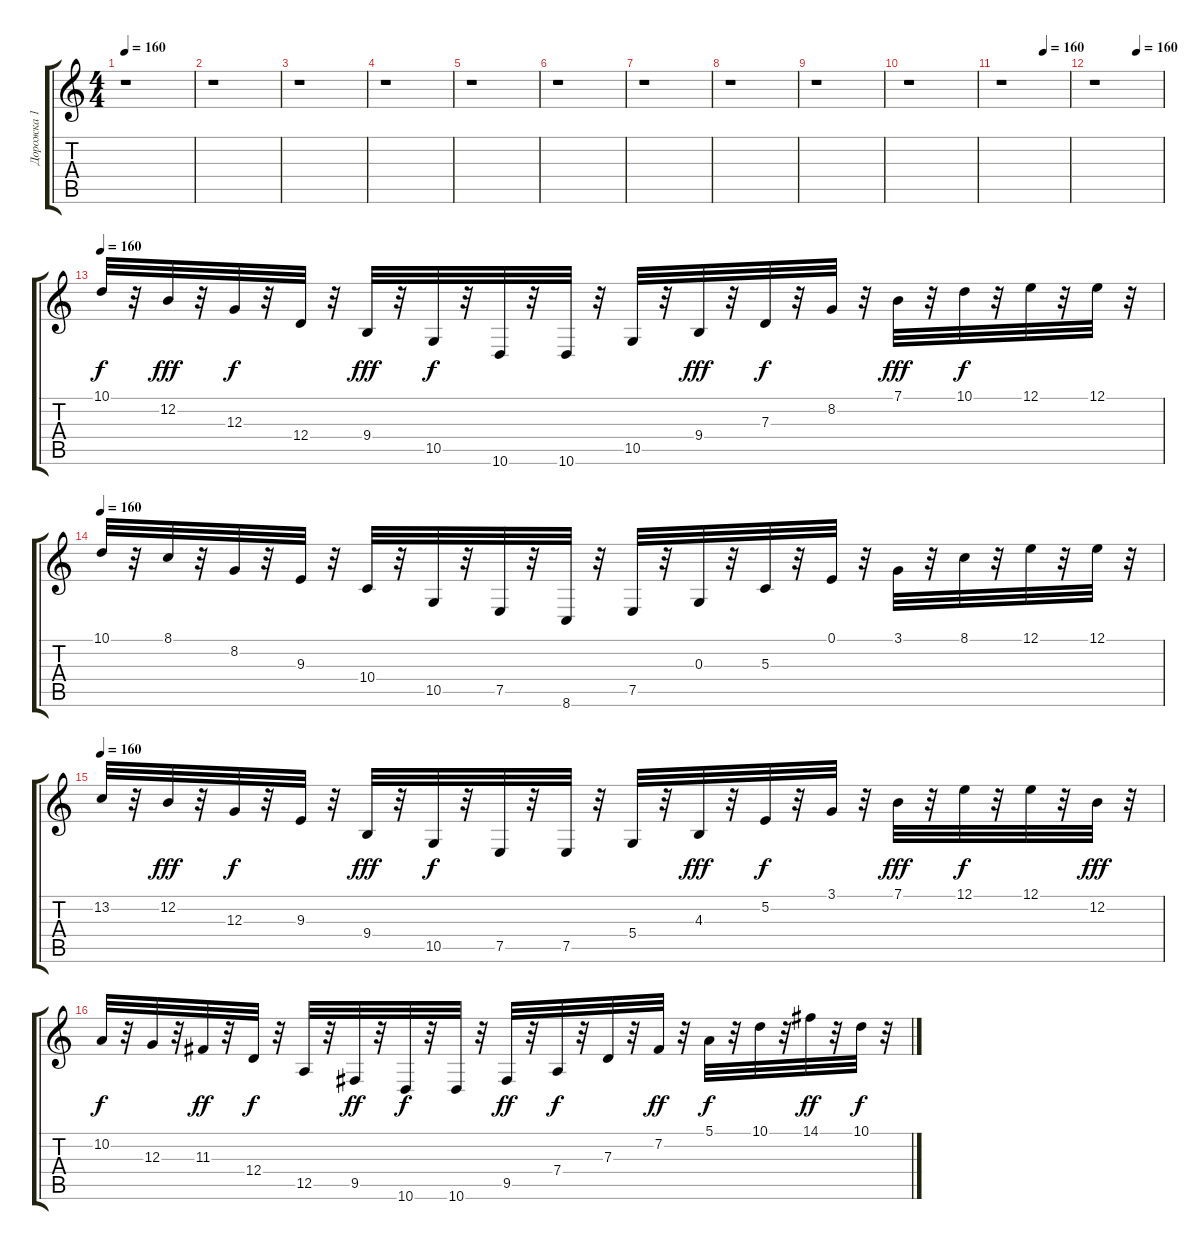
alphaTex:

\track ("Дорожка 1" "Дорожка 1") {instrument clavinet}
\staff {score tabs}
\tuning (E4 B3 G3 D3 A2 E2) {hide}
\ts (4 4)
\tempo 160
\clef g2
\ks c
r.1{dy f} |
r.1 |
r.1 |
r.1 |
r.1 |
r.1 |
r.1 |
r.1 |
r.1 |
r.1 |
\tempo (160 0.625)
r.1 |
\tempo (160 0.625)
r.1 |
\tempo 160
10.1.32 r.32 12.2.32{dy fff} r.32 12.3.32{dy f} r.32 12.4.32 r.32 9.4.32{dy fff} r.32 10.5.32{dy f} r.32 10.6.32 r.32 10.6.32 r.32 10.5.32 r.32 9.4.32{dy fff} r.32 7.3.32{dy f} r.32 8.2.32 r.32 7.1.32{dy fff} r.32 10.1.32{dy f} r.32 12.1.32 r.32 12.1.32 r.32 |
\tempo 160
10.1.32 r.32 8.1.32 r.32 8.2.32 r.32 9.3.32 r.32 10.4.32 r.32 10.5.32 r.32 7.5.32 r.32 8.6.32 r.32 7.5.32 r.32 0.3.32 r.32 5.3.32 r.32 0.1.32 r.32 3.1.32 r.32 8.1.32 r.32 12.1.32 r.32 12.1.32 r.32 |
\tempo 160
13.2.32 r.32 12.2.32{dy fff} r.32 12.3.32{dy f} r.32 9.3.32 r.32 9.4.32{dy fff} r.32 10.5.32{dy f} r.32 7.5.32 r.32 7.5.32 r.32 5.4.32 r.32 4.3.32{dy fff} r.32 5.2.32{dy f} r.32 3.1.32 r.32 7.1.32{dy fff} r.32 12.1.32{dy f} r.32 12.1.32 r.32 12.2.32{dy fff} r.32 |
10.2.32{dy f} r.32 12.3.32 r.32 11.3.32{dy ff} r.32 12.4.32{dy f} r.32 12.5.32 r.32 9.5.32{dy ff} r.32 10.6.32{dy f} r.32 10.6.32 r.32 9.5.32{dy ff} r.32 7.4.32{dy f} r.32 7.3.32 r.32 7.2.32{dy ff} r.32 5.1.32{dy f} r.32 10.1.32 r.32 14.1.32{dy ff} r.32 10.1.32{dy f} r.32
